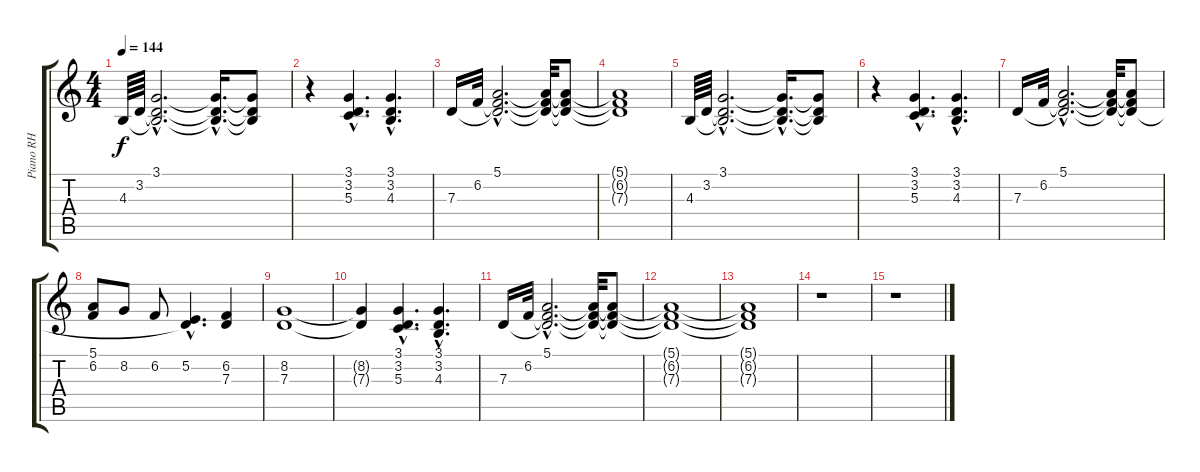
\track ("Piano RH" "Piano RH") {instrument brightacousticpiano}
\staff {score tabs}
\tuning (E4 B3 G3 D3 A2 E2) {hide}
\ts (4 4)
\tempo 144
\clef g2
\ks c
4.3.64{dy f} 3.2.64 (3.1{hac} 3.2{hac t} 4.3{hac t}).2{d} (3.1{hac t} 3.2{hac t} 4.3{hac t}).16{d} (3.1{t} 3.2{t} 4.3{t}).8 |
r.4 (3.1{hac} 3.2{hac} 5.3{hac}).4{d} (3.1{hac} 3.2{hac} 4.3{hac}).4{d} |
7.3.16 6.2.32 (5.1{hac} 6.2{hac t} 7.3{hac t}).2{d} (5.1{t} 6.2{t} 7.3{t}).32 (5.1{t} 6.2{t} 7.3{t}).8 |
(5.1{t} 6.2{t} 7.3{t}).1 |
4.3.64 3.2.64 (3.1{hac} 3.2{hac t} 4.3{hac t}).2{d} (3.1{hac t} 3.2{hac t} 4.3{hac t}).16{d} (3.1{t} 3.2{t} 4.3{t}).8 |
r.4 (3.1{hac} 3.2{hac} 5.3{hac}).4{d} (3.1{hac} 3.2{hac} 4.3{hac}).4{d} |
7.3.16 6.2.32 (5.1{hac} 6.2{hac t} 7.3{hac t}).2{d} (5.1{t} 6.2{t} 7.3{t}).32 (5.1{t} 6.2{t} 7.3{t}).8 |
(5.1 6.2).8 8.2.8 6.2.8 (5.2{hac} 7.3{hac t}).4{d} (6.2 7.3).4 |
(8.2 7.3).1 |
(8.2{t} 7.3{t}).4 (3.1{hac} 3.2{hac} 5.3{hac}).4{d} (3.1{hac} 3.2{hac} 4.3{hac}).4{d} |
7.3.16 6.2.32 (5.1{hac} 6.2{hac t} 7.3{hac t}).2{d} (5.1{t} 6.2{t} 7.3{t}).32 (5.1{t} 6.2{t} 7.3{t}).8 |
(5.1{t} 6.2{t} 7.3{t}).1 |
(5.1{t} 6.2{t} 7.3{t}).1 |
r.1 |
r.1
